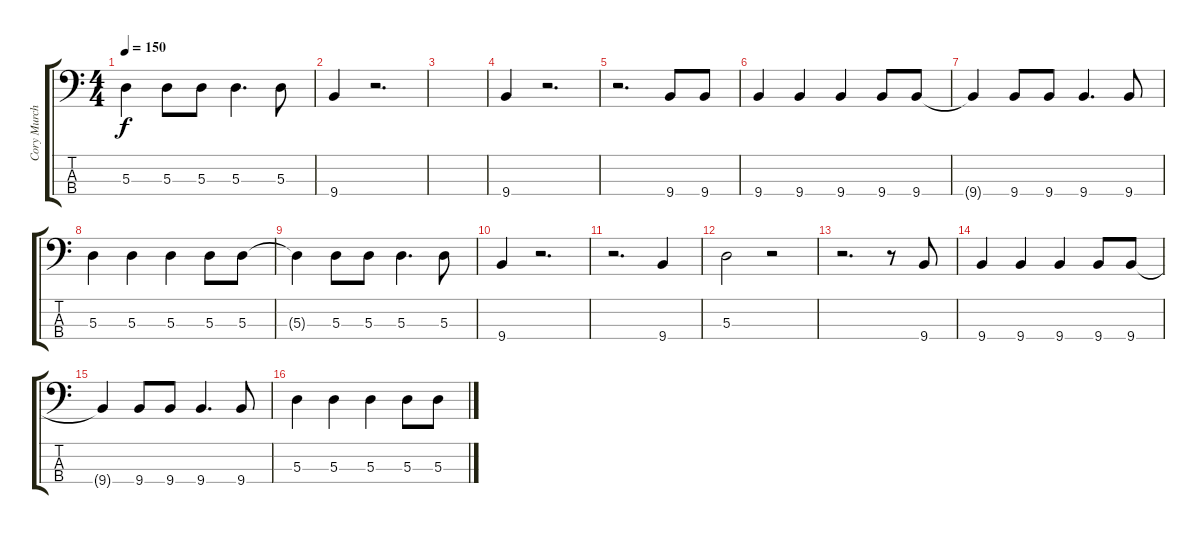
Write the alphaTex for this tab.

\track ("Cory Murchy" "Cory Murch") {instrument electricbassfinger}
\staff {score tabs}
\tuning (G2 D2 A1 D1) {hide}
\ts (4 4)
\tempo 150
\clef f4
\ks c
5.3{t}.4{dy f} 5.3.8 5.3.8 5.3.4{d} 5.3.8 |
9.4.4 r.2{d} |
|
9.4.4 r.2{d} |
r.2{d} 9.4.8 9.4.8 |
9.4.4 9.4.4 9.4.4 9.4.8 9.4.8 |
9.4{t}.4 9.4.8 9.4.8 9.4.4{d} 9.4.8 |
5.3.4 5.3.4 5.3.4 5.3.8 5.3.8 |
5.3{t}.4 5.3.8 5.3.8 5.3.4{d} 5.3.8 |
9.4.4 r.2{d} |
r.2{d} 9.4.4 |
5.3.2 r.2 |
r.2{d} r.8 9.4.8 |
9.4.4 9.4.4 9.4.4 9.4.8 9.4.8 |
9.4{t}.4 9.4.8 9.4.8 9.4.4{d} 9.4.8 |
5.3.4 5.3.4 5.3.4 5.3.8 5.3.8
